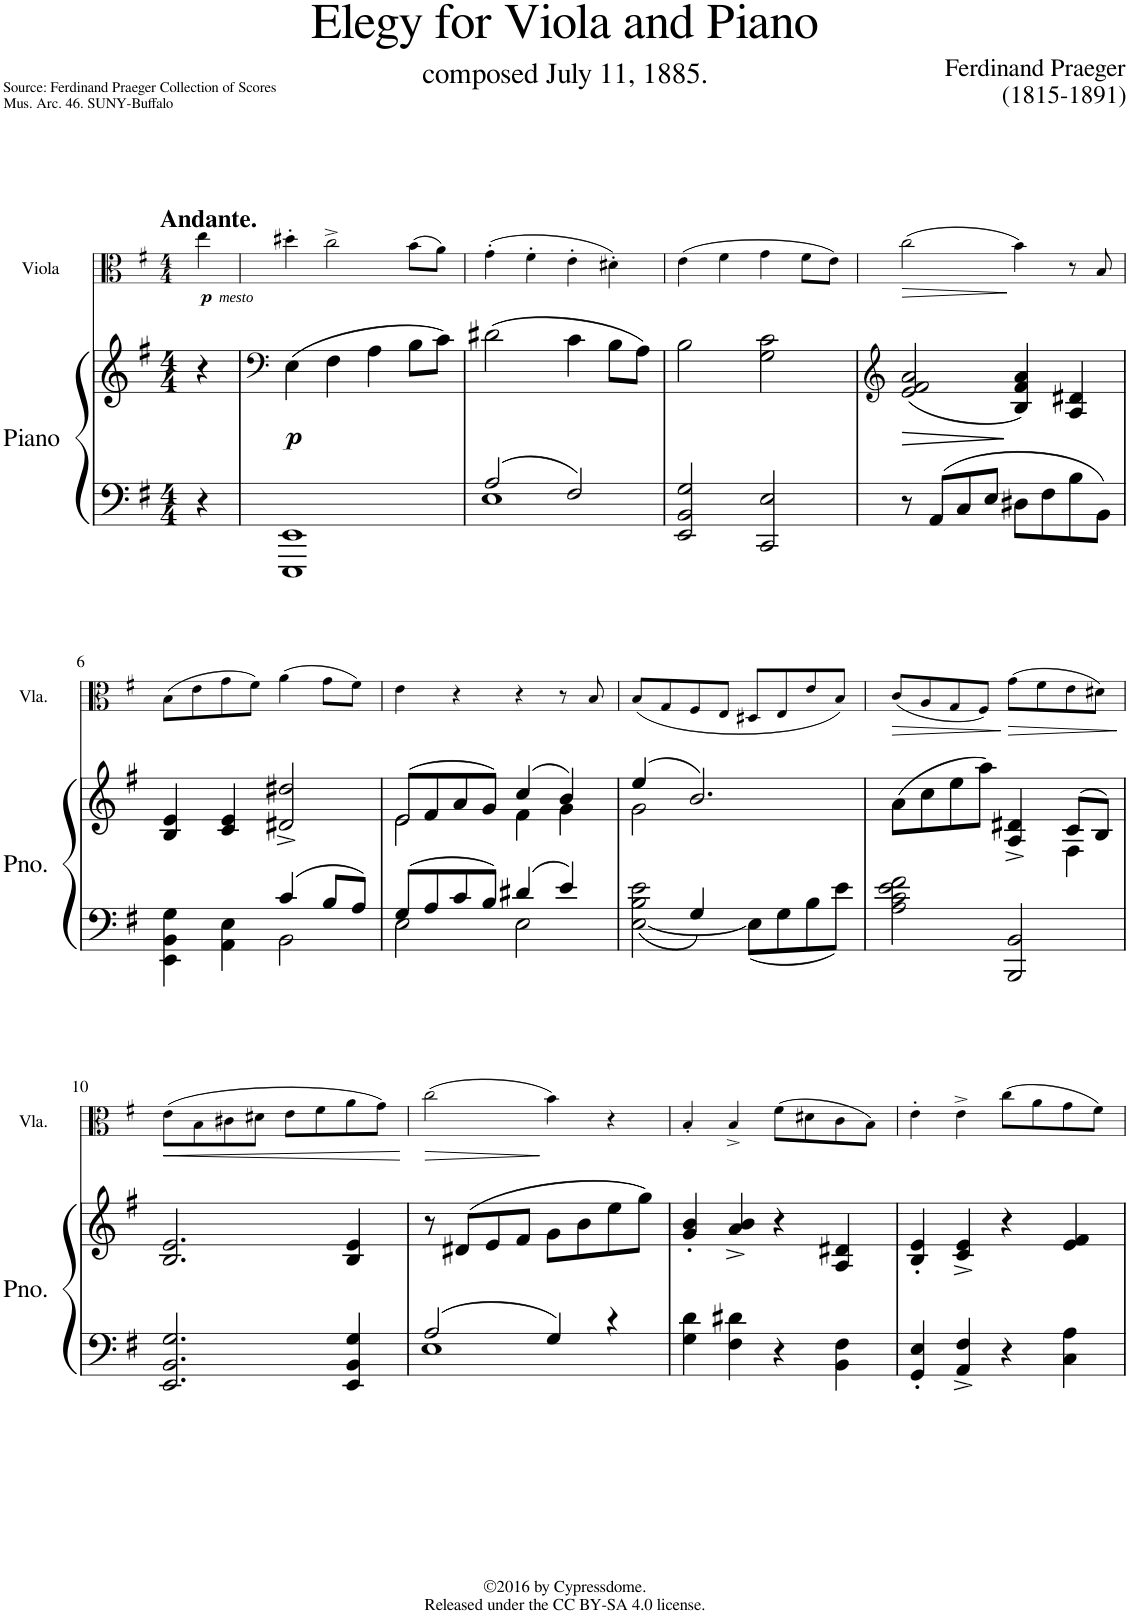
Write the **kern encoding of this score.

**kern	**kern	**dynam	**kern	**dynam
*part2	*part2	*part2	*part1	*part1
*staff3	*staff2	*staff2/3	*staff1	*staff1
*I"Piano	*	*	*I"Viola	*
*I'Pno.	*	*	*I'Vla.	*
*	*	*	*stria5	*
*clefF4	*clefG2	*	*clefC3	*
*k[f#]	*k[f#]	*	*k[f#]	*
*M4/4	*M4/4	*	*M4/4	*
=1	=1	=1	=1	=1
!	!	!	!LO:TX:a:B:t=Andante.	!
!	!	!	!	!LO:DY:b
!	!	!	!	!LO:DY:n=1:b
4r	4r	.	4ee\	p other-dynamics
=2	=2	=2	=2	=2
*	*clefF4	*	*	*
!	!	!LO:DY:b	!	!
1EEE 1EE	(4E\	p	4dd#X'\	.
.	4F#\	.	2cc^\	.
.	4A\	.	.	.
.	8B\L	.	(8b\L	.
.	8c\J)	.	8a\J)	.
=3	=3	=3	=3	=3
*^	*	*	*	*
2A/	1E	(2d#X\	.	(4g'\	.
.	.	.	.	4f#'\	.
2F#/	.	4c\	.	4e'\	.
.	.	8B\L	.	4d#X'\)	.
.	.	8A\J)	.	.	.
*v	*v	*	*	*	*
=4	=4	=4	=4	=4
2EE/ 2BB/ 2G/	2B\	.	(4e\	.
.	.	.	4f#\	.
2CC/ 2E/	2G\ 2c\	.	4g\	.
.	.	.	8f#\L	.
.	.	.	8e\J)	.
=5	=5	=5	=5	=5
*	*clefG2	*	*	*
!	!	!LO:HP:b	!	!LO:HP:b
8r	(2e/ 2f#/ 2a/	>	(2cc\	>
8AA/L	.	.	.	.
8C/	.	.	.	.
8E/J	.	.	.	.
8D#X\L	4B/ 4f#/ 4a/)	]	4b\)	]
8F#\	.	.	.	.
8B\	4A/ 4d#X/	.	8r	.
8BB\J	.	.	8B/	.
!!LO:LB:g=z
=6	=6	=6	=6	=6
*^	*	*	*	*
4EE\ 4BB\ 4G\	4ryy	4B/ 4e/	.	(8B\L	.
.	.	.	.	8e\	.
4AA\ 4E\	4ryy	4c/ 4e/	.	8g\	.
.	.	.	.	8f#\J)	.
4c/	2BB\	2d#X/^ 2dd#X/^	.	(4a\	.
8B/L	.	.	.	8g\L	.
8A/J	.	.	.	8f#\J)	.
=7	=7	=7	=7	=7	=7
!	!	!LO:N:head=open	!	!	!
*	*	*^	*	*	*
8G/L	2E\	(8e/L	2e\	.	4e\	.
8A/	.	8f#/	.	.	.	.
8c/	.	8a/	.	.	4r	.
8B/J	.	8g/J)	.	.	.	.
4d#X/	2E\	(4cc/	4f#\	.	4r	.
4e/	.	4b/)	4g\	.	8r	.
.	.	.	.	.	8B/	.
=8	=8	=8	=8	=8	=8	=8
4ryy	[2E\ 2B\ 2e\	(4ee/	2g\	.	(8B/L	.
.	.	.	.	.	8G/	.
4G/	.	2.b/)	.	.	8F#/	.
.	.	.	.	.	8E/J	.
2ryy	8E\L]	.	2ryy	.	8D#X/L	.
.	8G\	.	.	.	8E/	.
.	8B\	.	.	.	8e/	.
.	8e\J	.	.	.	8B/J)	.
=9	=9	=9	=9	=9	=9	=9
!	!	!	!	!	!	!LO:HP:b
*v	*v	*	*	*	*	*
2A\ 2c\ 2e\ 2f#\	(8a\L	8ryy	.	(8c/L	>
.	8cc\	8ryy	.	8A/	.
.	8ee\	8ryy	.	8G/	.
.	8aa\J)	8ryy	.	8F#/J)	.
!	!	!	!	!	!LO:HP:n=1:b
2BBB/ 2BB/	4A/^< 4d#X/^<	4ryy	.	(8g\L	] >
.	.	.	.	8f#\	.
.	(8c/L	4F#\	.	8e\	.
.	8B/J)	.	.	8d#X\J)	.
*	*v	*v	*	*	*
.	.	.	.	]
!!LO:LB:g=z
=10	=10	=10	=10	=10
!	!	!	!	!LO:HP:b
2.EE/ 2.BB/ 2.G/	2.B/ 2.e/	.	(8e\L	<
.	.	.	8B\	.
.	.	.	8c#X\	.
.	.	.	8d#X\J	.
.	.	.	8e\L	.
.	.	.	8f#\	.
4EE/ 4BB/ 4G/	4B/ 4e/	.	8a\	.
.	.	.	8g\J)	.
.	.	.	.	[
=11	=11	=11	=11	=11
*^	*	*	*	*
!	!	!	!	!	!LO:HP:b
2A/	1E	8r	.	(2cc\	>
.	.	(8d#X/L	.	.	.
.	.	8e/	.	.	.
.	.	8f#/J	.	.	.
4G/	.	8g\L	.	4b\)	]
.	.	8b\	.	.	.
4r	.	8ee\	.	4r	.
.	.	8gg\J)	.	.	.
*v	*v	*	*	*	*
=12	=12	=12	=12	=12
4G\ 4d\	4g/' 4b/'	.	4B'/	.
4F#\ 4d#X\	4a/^ 4b/^	.	4B^/	.
4r	4r	.	(8f#\L	.
.	.	.	8d#X\	.
4BB\ 4F#\	4A/ 4d#X/	.	8c\	.
.	.	.	8B\J)	.
=13	=13	=13	=13	=13
4GG/' 4E/'	4B/' 4e/'	.	4e'\	.
4AA/^ 4F#/^	4c/^ 4e/^	.	4e^\	.
4r	4r	.	(8cc\L	.
.	.	.	8a\	.
4C\ 4A\	4e/ 4f#/	.	8g\	.
.	.	.	8f#\J)	.
=	=	=	=	=
*-	*-	*-	*-	*-
